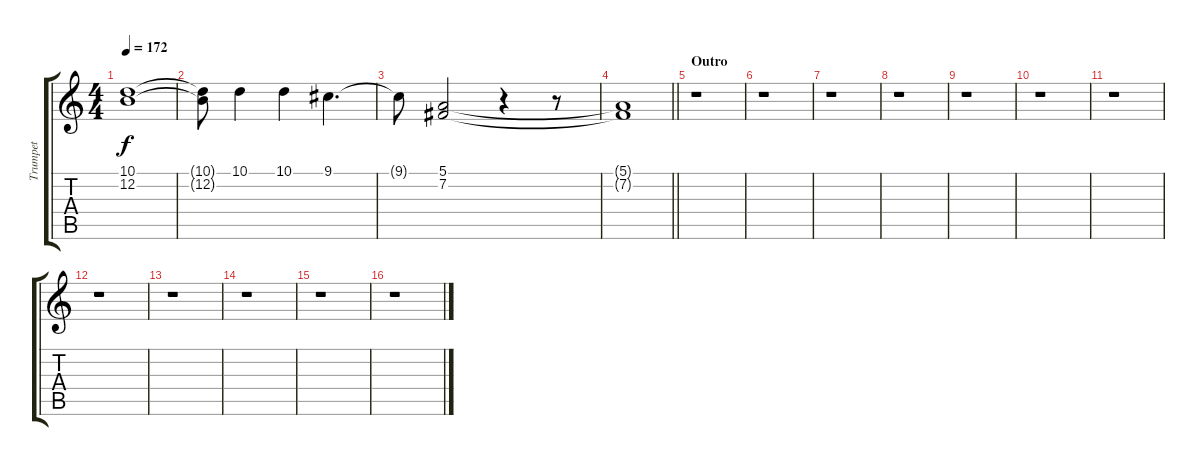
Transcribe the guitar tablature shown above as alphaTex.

\track ("Trumpet" "Trumpet") {instrument trumpet}
\staff {score tabs}
\tuning (E4 B3 G3 D3 A2 E2) {hide}
\ts (4 4)
\tempo 172
\clef g2
\ks c
(10.1{t} 12.2{t}).1{dy f} |
(10.1{t} 12.2{t}).8 10.1.4 10.1.4 9.1.4{d} |
9.1{t}.8 (5.1 7.2).2 r.4 r.8 |
\barLineRight lightlight
(5.1{t} 7.2{t}).1 |
\section ("" "Outro")
r.1 |
r.1 |
r.1 |
r.1 |
r.1 |
r.1 |
r.1 |
r.1 |
r.1 |
r.1 |
r.1 |
r.1
